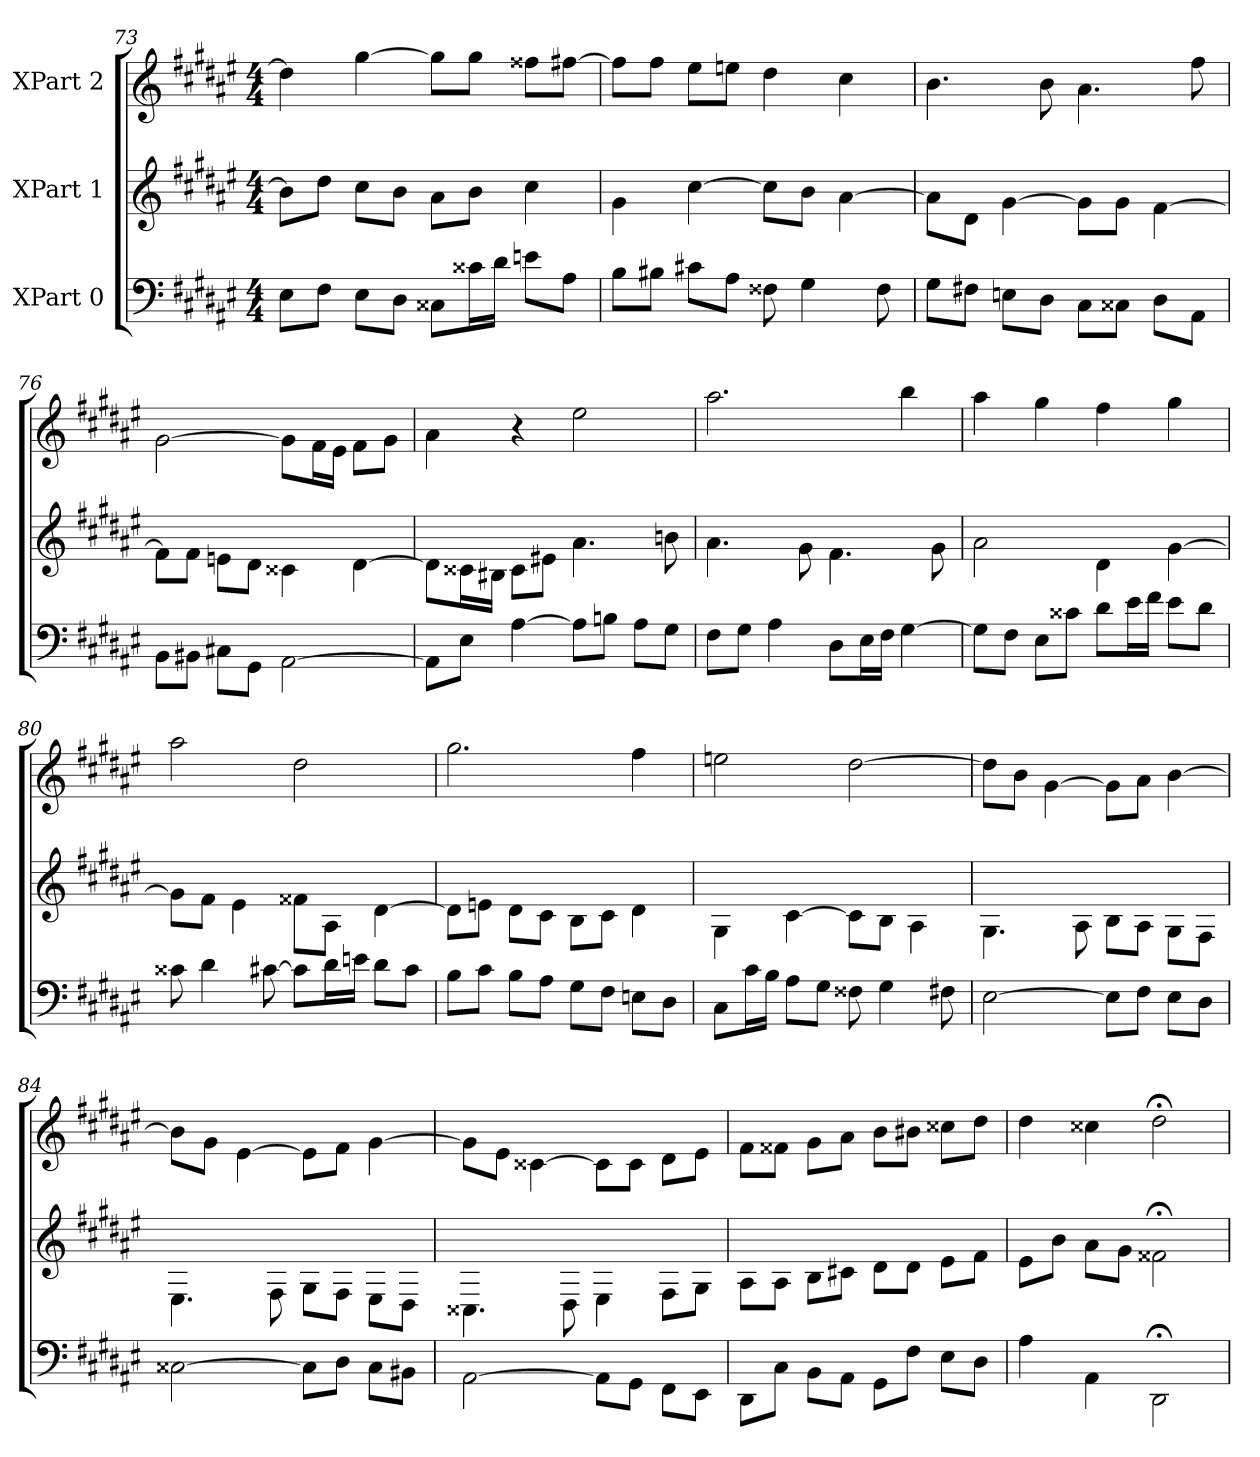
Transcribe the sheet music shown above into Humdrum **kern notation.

**kern	**kern	**kern
*part3	*part2	*part1
*staff3	*staff2	*staff1
*I"XPart 0	*I"XPart 1	*I"XPart 2
*clefF4	*clefG2	*clefG2
*k[f#c#g#d#a#e#]	*k[f#c#g#d#a#e#]	*k[f#c#g#d#a#e#]
*M4/4	*M4/4	*M4/4
=73	=73	=73
8E#\L	8b\L]	4dd#\]
8F#\J	8dd#\J	.
8E#\L	8cc#\L	[4gg#\
8D#\J	8b\J	.
8C##X\L	8a#\L	8gg#\L]
16c##\	8b\J	8gg#\J
16d#\J	.	.
8en\L	4cc#\	8ff##X\L
8A#\J	.	[8ff#X\J
=74	=74	=74
8B\L	4g#\	8ff#\L]
8B#X\J	.	8ff#\J
8c#X\L	[4cc#\	8ee#\L
8A#\J	.	8een\J
8F##X\	8cc#\L]	4dd#\
4G#\	8b\J	.
.	[4a#\	4cc#\
8F##\	.	.
=75	=75	=75
8G#\L	8a#\L]	4.b\
8F#X\J	8d#\J	.
8En\L	[4g#\	.
8D#\J	.	8b\
8C#\L	8g#\L]	4.a#\
8C##X\J	8g#\J	.
8D#\L	[4f#\	.
8AA#\J	.	8ff#\
=76	=76	=76
8BB\L	8f#\L]	[2g#\
8BB#X\J	8f#\J	.
8C#X\L	8en\L	.
8GG#\J	8d#\J	.
[2AA#\	4c##X\	8g#\L]
.	.	16f#\
.	.	16e#\J
.	[4d#\	8f#\L
.	.	8g#\J
=77	=77	=77
8AA#\L]	8d#\L]	4a#\
8E#\J	16c##X\	.
.	16B#X\J	.
[4A#\	8c##\L	4r
.	8e#X\J	.
8A#\L]	4.a#\	2ee#\
8Bn\J	.	.
8A#\L	.	.
8G#\J	8bn\	.
=78	=78	=78
8F#\L	4.a#\	2.aa#\
8G#\J	.	.
4A#\	.	.
.	8g#\	.
8D#\L	4.f#\	.
16E#\	.	.
16F#\J	.	.
[4G#\	.	4bb\
.	8g#\	.
=79	=79	=79
8G#\L]	2a#\	4aa#\
8F#\J	.	.
8E#\L	.	4gg#\
8c##X\J	.	.
8d#\L	4d#\	4ff#\
16e#\	.	.
16f#\J	.	.
8e#\L	[4g#\	4gg#\
8d#\J	.	.
=80	=80	=80
8c##X\	8g#\L]	2aa#\
4d#\	8f#\J	.
.	4e#\	.
[8c#X\	.	.
8c#\L]	8f##X\L	2dd#\
16d#\	8A#\J	.
16en\J	.	.
8d#\L	[4d#\	.
8c#\J	.	.
=81	=81	=81
8B\L	8d#\L]	2.gg#\
8c#\J	8en\J	.
8B\L	8d#\L	.
8A#\J	8c#\J	.
8G#\L	8B\L	.
8F#\J	8c#\J	.
8En\L	4d#\	4ff#\
8D#\J	.	.
=82	=82	=82
8C#\L	4G#\	2een\
16c#\	.	.
16B\J	.	.
8A#\L	[4c#\	.
8G#\J	.	.
8F##X\	8c#\L]	[2dd#\
4G#\	8B\J	.
.	4A#\	.
8F#X\	.	.
=83	=83	=83
[2E#\	4.G#\	8dd#\L]
.	.	8b\J
.	.	[4g#\
.	8A#\	.
8E#\L]	8B\L	8g#\L]
8F#\J	8A#\J	8a#\J
8E#\L	8G#\L	[4b\
8D#\J	8F#\J	.
=84	=84	=84
[2C##X\	4.E#\	8b\L]
.	.	8g#\J
.	.	[4e#\
.	8F#\	.
8C##\L]	8G#\L	8e#\L]
8D#\J	8F#\J	8f#\J
8C##\L	8E#\L	[4g#\
8BB#X\J	8D#\J	.
=85	=85	=85
[2AA#\	4.C##X\	8g#\L]
.	.	8e#\J
.	.	[4c##X\
.	8D#\	.
8AA#\L]	4E#\	8c##\L]
8GG#\J	.	8c##\J
8FF#\L	8F#\L	8d#\L
8EE#\J	8G#\J	8e#\J
=86	=86	=86
8DD#\L	8A#\L	8f#\L
8C#\J	8A#\J	8f##X\J
8BB\L	8B\L	8g#\L
8AA#\J	8c#X\J	8a#\J
8GG#\L	8d#\L	8b\L
8F#\J	8d#\J	8b#X\J
8E#\L	8e#\L	8cc##X\L
8D#\J	8f#\J	8dd#\J
=87	=87	=87
4A#\	8e#\L	4dd#\
.	8b\J	.
4AA#\	8a#\L	4cc##X\
.	8g#\J	.
2DD#;<\	2f##X;<\	2dd#;<\
=	=	=
*-	*-	*-
